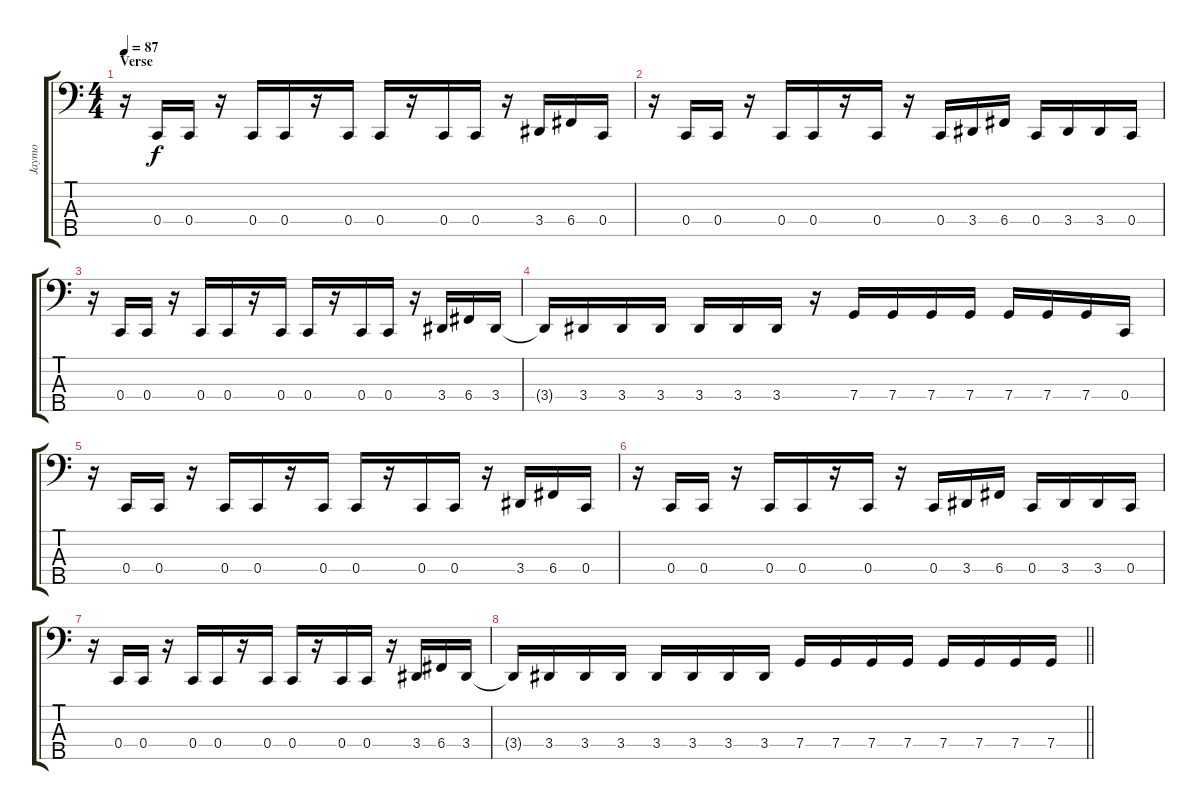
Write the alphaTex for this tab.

\track ("Jaymo" "Jaymo") {instrument electricbassfinger}
\staff {score tabs}
\tuning (F2 C2 G1 C1 A0) {hide}
\ts (4 4)
\section ("" "Verse")
\tempo 87
\clef f4
\ks c
r.16{dy f} 0.4.16 0.4.16 r.16 0.4.16 0.4.16 r.16 0.4.16 0.4.16 r.16 0.4.16 0.4.16 r.16 3.4.16 6.4.16 0.4.16 |
r.16 0.4.16 0.4.16 r.16 0.4.16 0.4.16 r.16 0.4.16 r.16 0.4.16 3.4.16 6.4.16 0.4.16 3.4.16 3.4.16 0.4.16 |
r.16 0.4.16 0.4.16 r.16 0.4.16 0.4.16 r.16 0.4.16 0.4.16 r.16 0.4.16 0.4.16 r.16 3.4.16 6.4.16 3.4.16 |
3.4{t}.16 3.4.16 3.4.16 3.4.16 3.4.16 3.4.16 3.4.16 r.16 7.4.16 7.4.16 7.4.16 7.4.16 7.4.16 7.4.16 7.4.16 0.4.16 |
r.16 0.4.16 0.4.16 r.16 0.4.16 0.4.16 r.16 0.4.16 0.4.16 r.16 0.4.16 0.4.16 r.16 3.4.16 6.4.16 0.4.16 |
r.16 0.4.16 0.4.16 r.16 0.4.16 0.4.16 r.16 0.4.16 r.16 0.4.16 3.4.16 6.4.16 0.4.16 3.4.16 3.4.16 0.4.16 |
r.16 0.4.16 0.4.16 r.16 0.4.16 0.4.16 r.16 0.4.16 0.4.16 r.16 0.4.16 0.4.16 r.16 3.4.16 6.4.16 3.4.16 |
\barLineRight lightlight
3.4{t}.16 3.4.16 3.4.16 3.4.16 3.4.16 3.4.16 3.4.16 3.4.16 7.4.16 7.4.16 7.4.16 7.4.16 7.4.16 7.4.16 7.4.16 7.4.16
